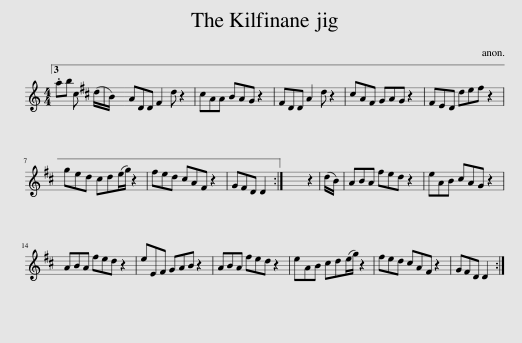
X:1
L:1/8
M:4/4
I:linebreak $
K:C
V:1 treble
V:1
 .ab c (d/B/) | ADD ^F2 d z2 | ^cAA BAG z2 | ^FDD A2 d z2 | ^cA^F GAG z2 | %5
 ^FED de^f z2 |$ ged ^cd(e/g/) z2 | ^fed ^cA^F z2 | G^FD D2 :| x8 | %10
 (d/B/) | ABA ^fed z2 | eAB ^cAG z2 |$ ABA ^fed z2 | eE^F GAB z2 | %15
 ABA ^fed z2 | eAB ^cd(e/g/) z2 | ^fed ^cA^F z2 | G^FD D2 :| %19
